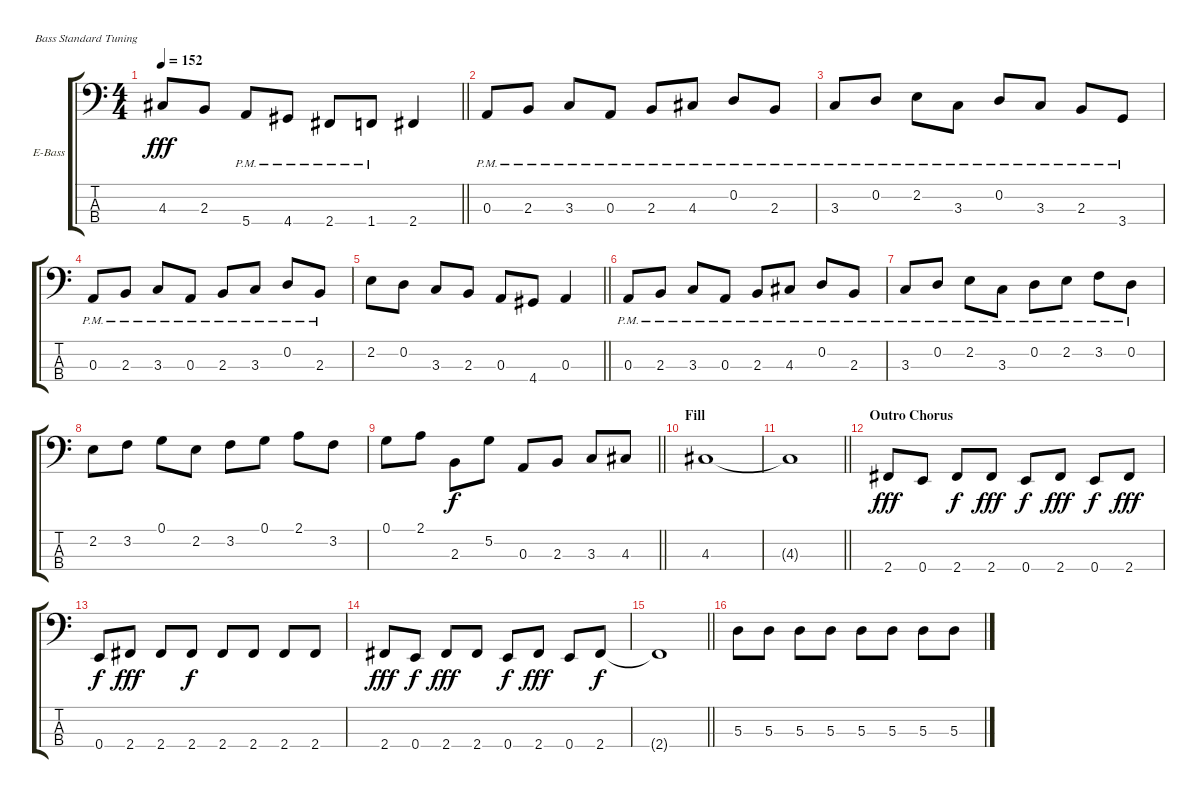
\bracketExtendMode groupsimilarinstruments
\firstSystemTrackNameOrientation horizontal
\otherSystemsTrackNameOrientation horizontal
\track ("Bass" "E-Bass") {instrument electricbasspick}
\staff {score tabs}
\tuning (G2 D2 A1 E1)
\ts (4 4)
\tempo 152
\clef f4
\barLineRight lightlight
\ks c
4.3.8{dy fff} 2.3.8 5.4{pm}.8 4.4{pm}.8 2.4{pm}.8 1.4{pm}.8 2.4.4 |
0.3{pm}.8 2.3{pm}.8 3.3{pm}.8 0.3{pm}.8 2.3{pm}.8 4.3{pm}.8 0.2{pm}.8 2.3{pm}.8 |
3.3{pm}.8 0.2{pm}.8 2.2{pm}.8 3.3{pm}.8 0.2{pm}.8 3.3{pm}.8 2.3{pm}.8 3.4{pm}.8 |
0.3{pm}.8 2.3{pm}.8 3.3{pm}.8 0.3{pm}.8 2.3{pm}.8 3.3{pm}.8 0.2{pm}.8 2.3{pm}.8 |
\barLineRight lightlight
2.2.8 0.2.8 3.3.8 2.3.8 0.3.8 4.4.8 0.3.4 |
0.3{pm}.8 2.3{pm}.8 3.3{pm}.8 0.3{pm}.8 2.3{pm}.8 4.3{pm}.8 0.2{pm}.8 2.3{pm}.8 |
3.3{pm}.8 0.2{pm}.8 2.2{pm}.8 3.3{pm}.8 0.2{pm}.8 2.2{pm}.8 3.2{pm}.8 0.2{pm}.8 |
2.2.8 3.2.8 0.1.8 2.2.8 3.2.8 0.1.8 2.1.8 3.2.8 |
\barLineRight lightlight
0.1.8 2.1.8 2.3.8{dy f} 5.2.8 0.3.8 2.3.8 3.3.8 4.3.8 |
\section ("" "Fill")
4.3.1 |
\barLineRight lightlight
4.3{t}.1 |
\section ("" "Outro Chorus")
2.4.8{dy fff} 0.4.8 2.4.8{dy f} 2.4.8{dy fff} 0.4.8{dy f} 2.4.8{dy fff} 0.4.8{dy f} 2.4.8{dy fff} |
0.4.8{dy f} 2.4.8{dy fff} 2.4.8 2.4.8{dy f} 2.4.8 2.4.8 2.4.8 2.4.8 |
2.4.8{dy fff} 0.4.8{dy f} 2.4.8{dy fff} 2.4.8 0.4.8{dy f} 2.4.8{dy fff} 0.4.8 2.4.8{dy f} |
\barLineRight lightlight
2.4{t}.1 |
5.3.8 5.3.8 5.3.8 5.3.8 5.3.8 5.3.8 5.3.8 5.3.8
